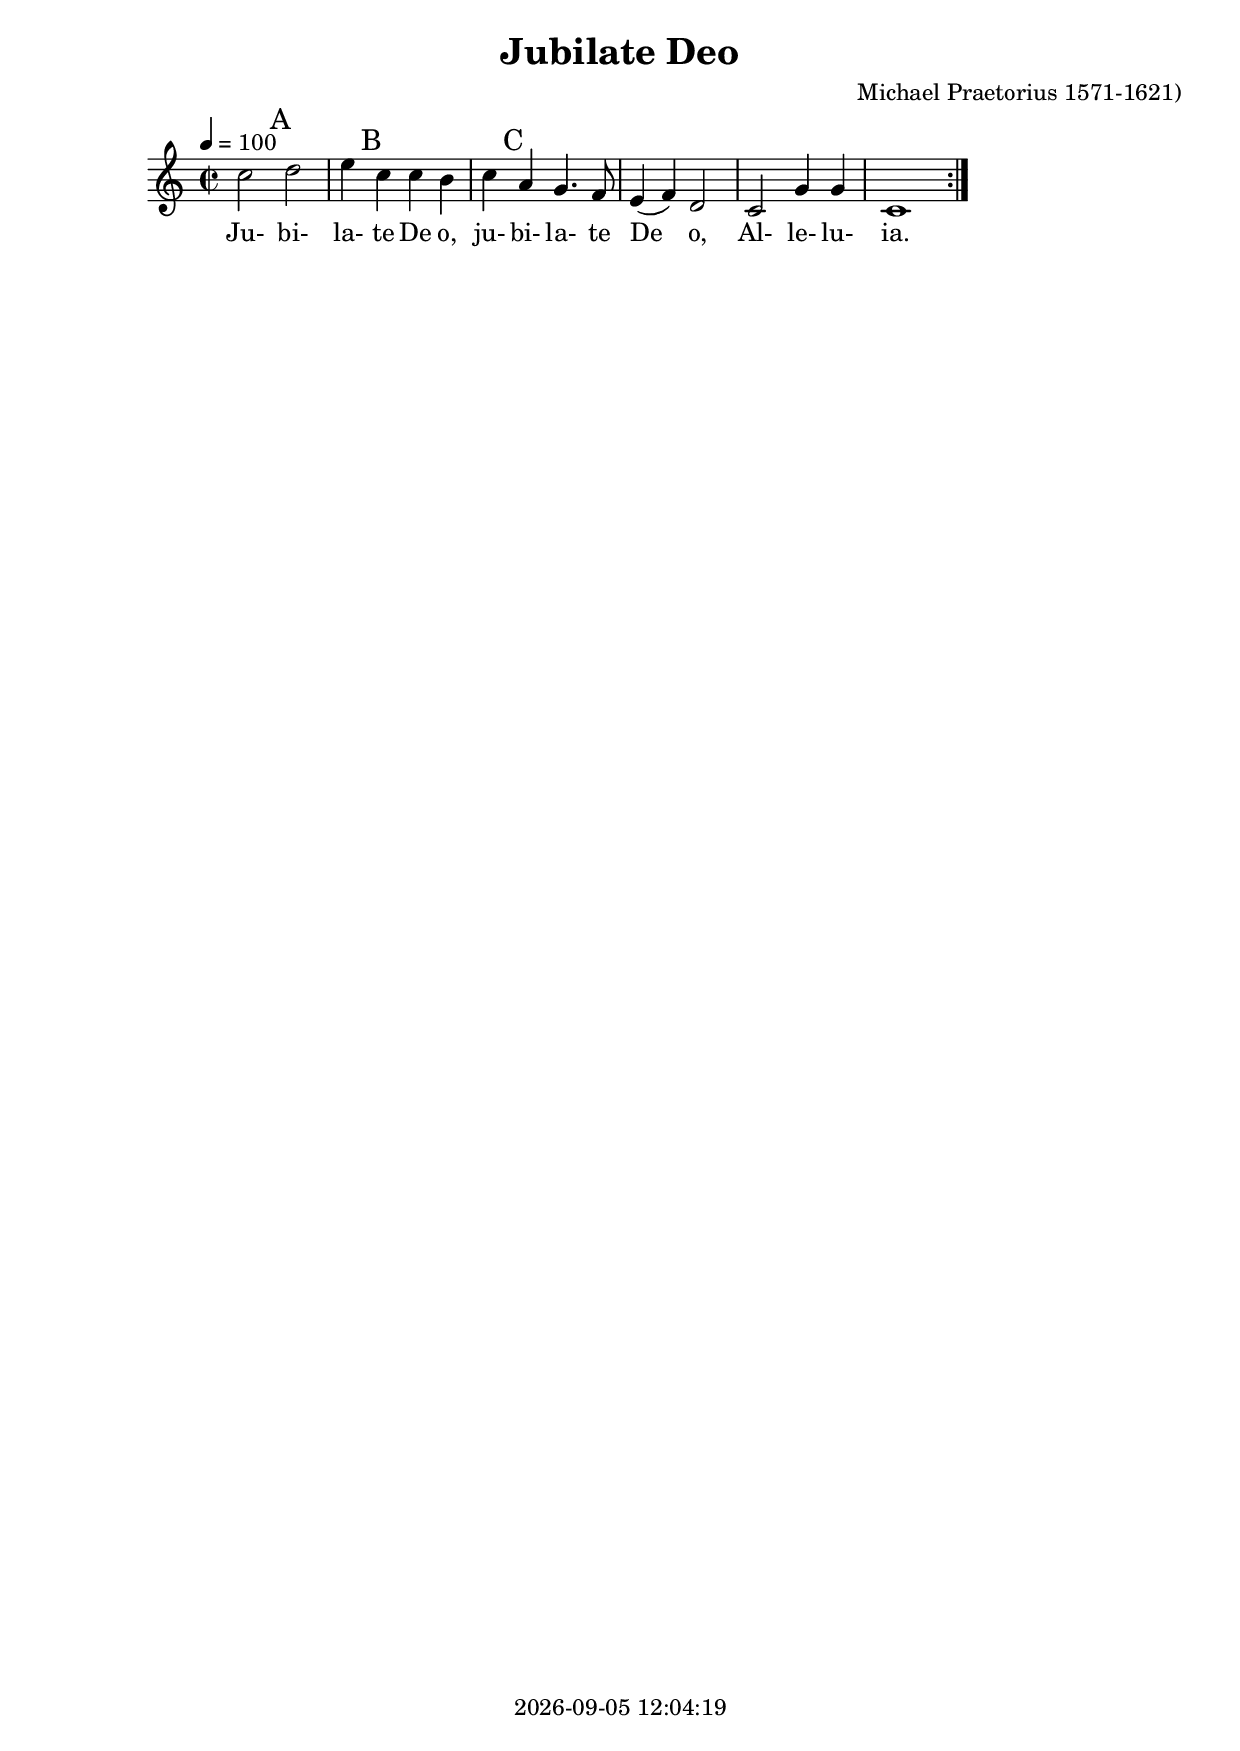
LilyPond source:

\version "2.18.2"

today = #(strftime "%Y-%m-%d %H:%M:%S" (localtime (current-time)))

\header {
  title = "Jubilate Deo"
  composer = "Michael Praetorius 1571-1621)"
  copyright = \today
}

global = {
  \key c \major
  \time 2/2
  \tempo 4=100
}

melody = \relative c'' {
  \repeat volta 3 {
    c2\mark "A" d
    e4\mark "B" c c b
    c4\mark "C" a g4. f8
    e4(f) d2
    c2 g'4 g
    c,1
  }
}

firstverse = \lyricmode {
  Ju- bi- la- te De o,
  ju- bi- la- te De o,
  Al- le- lu- ia.
}

Mwords =\lyricmode {
  "Go " "tell " "it " "on " "the " "moun" "tain,"
  "/O" "ver " "the " "hills " "and " "ev" "'ry" "where,"
  "/Go " "tell " "it " "on " "the " "moun" "tain"
  "/That " "Je" "sus " "Christ " "is " "born."
  "\Go " "tell " "it " "on " "the " "moun" "tain,"
  "/O" "ver " "the " "hills " "and " "ev" "'ry" "where,"
  "/Go " "tell " "it " "on " "the " "moun" "tain"
  "/That " "Je" "sus " "Christ " "is " "born."
  "\Down " "in " "a " "lone" "ly " "man" "ger,"
  "/The " "hum" "ble " "Christ " "was " "born,"
  "/And " "God " "sent " "out " "sal" "va" "tion"
  "/That " "bless" "ed " "Christ" "mas " "morn."
  "\Go " "tell " "it " "on " "the " "moun" "tain,"
  "/O" "ver " "the " "hills " "and " "ev" "'ry" "where,"
  "/Go " "tell " "it " "on " "the " "moun" "tain"
  "/That " "Je" "sus " "Christ " "is " "born."
  "\While " "shep" "herds " "kept " "their " "watch, " ""
  "/O'er " "si" "lent " "flocks " "by " "night,"
  "/Be " "hold! " "through" "out " "the " "heav" "ens"
  "/There " "shone " "a " "ho" "ly " "light."
  "\Go " "tell " "it " "on " "the " "moun" "tain,"
  "/O" "ver " "the " "hills " "and " "ev" "'ry" "where,"
  "/Go " "tell " "it " "on " "the " "moun" "tain"
  "/That " "Je" "sus " "Christ " "is " "born."
}

\book
{
  \score { % this version for the printed page
    <<
%      \new ChordNames {
%	\set chordChanges = ##t
%        \guitar
%      }
	\context Staff = melody <<
	  \context Voice =
	  sopranos { \set midiInstrument = #"clarinet"
		     \oneVoice << \global \melody >> }
	>>
	\context Lyrics = firstverse { s1 }
	\context Lyrics = firstverse \lyricsto sopranos \firstverse
    >>
    \layout {
    }
  }
  \score { % this version for the midi output
    <<
	\context Staff = melody <<
	  \context Voice =
	  sopranos { \set midiInstrument = #"clarinet"
		     \oneVoice { \global \unfoldRepeats \melody} }
	>>
	\context Lyrics = firstverse { s1 }
        \context Lyrics = firstverse \lyricsto sopranos \Mwords
    >>
    \midi {
    }
%    \layout {}
  }
}
